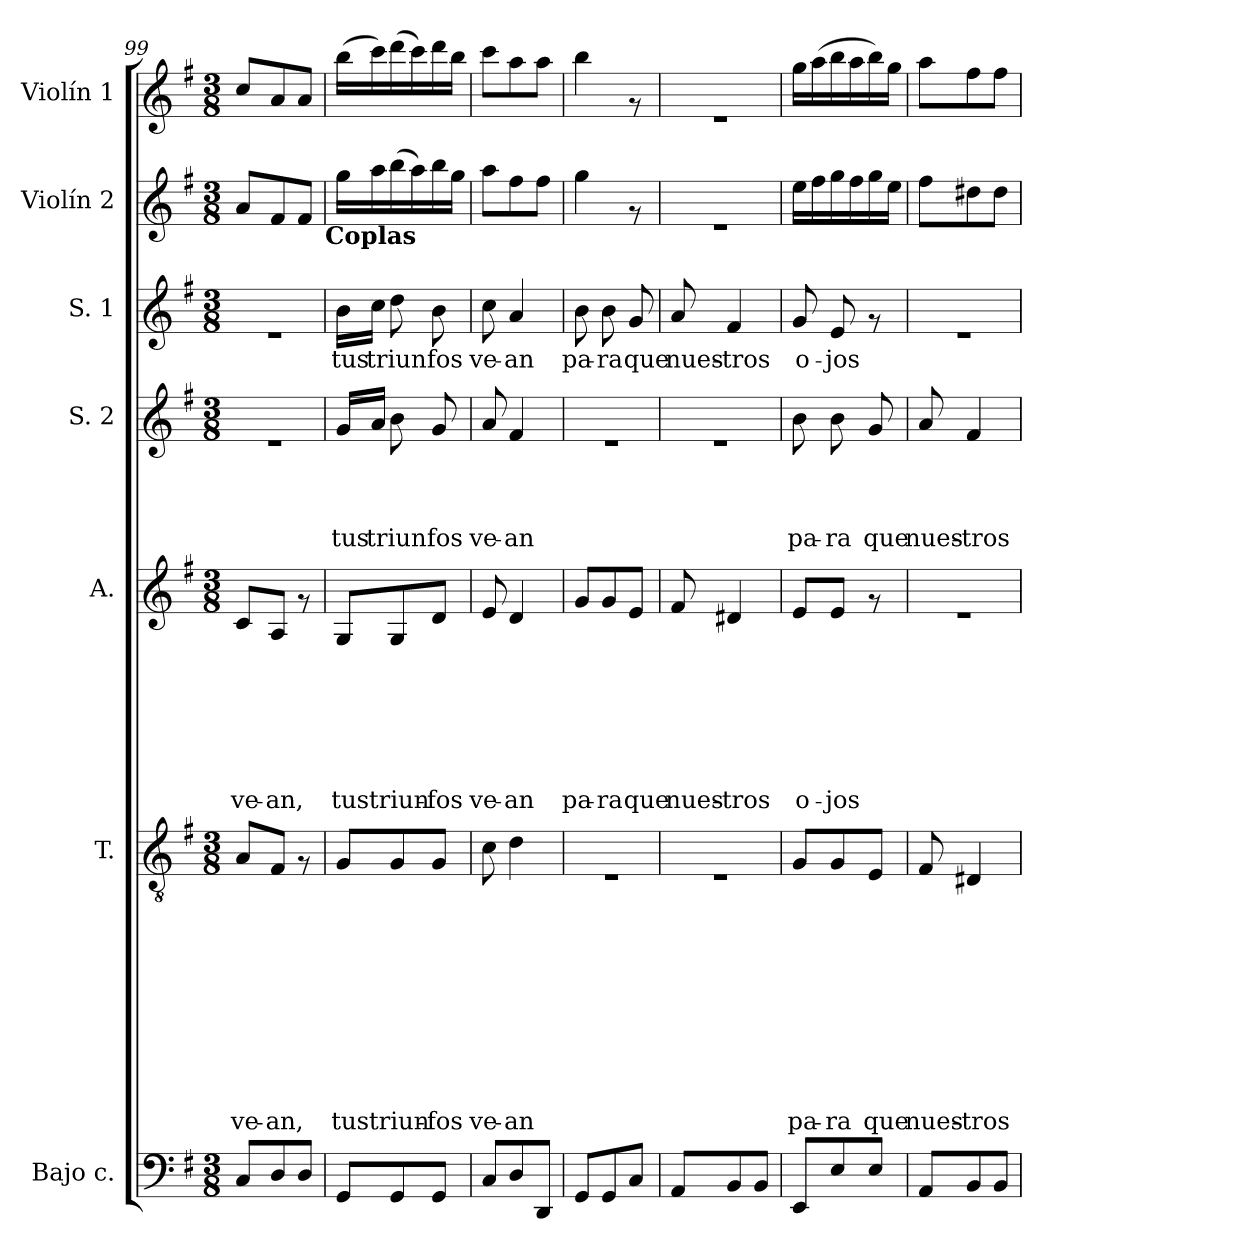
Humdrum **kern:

**kern	**kern	**text	**text	**text	**text	**text	**text	**text	**text	**text	**text	**kern	**text	**text	**text	**text	**text	**text	**text	**kern	**text	**text	**text	**text	**kern	**text	**kern	**kern
*part7	*part6	*part6	*part6	*part6	*part6	*part6	*part6	*part6	*part6	*part6	*part6	*part5	*part5	*part5	*part5	*part5	*part5	*part5	*part5	*part4	*part4	*part4	*part4	*part4	*part3	*part3	*part2	*part1
*staff7	*staff6	*staff6	*staff6	*staff6	*staff6	*staff6	*staff6	*staff6	*staff6	*staff6	*staff6	*staff5	*staff5	*staff5	*staff5	*staff5	*staff5	*staff5	*staff5	*staff4	*staff4	*staff4	*staff4	*staff4	*staff3	*staff3	*staff2	*staff1
*I"Bajo c.	*I"T.	*	*	*	*	*	*	*	*	*	*	*I"A.	*	*	*	*	*	*	*	*I"S. 2	*	*	*	*	*I"S. 1	*	*I"Violín 2	*I"Violín 1
*I'Bajo c.	*I'T.	*	*	*	*	*	*	*	*	*	*	*I'A.	*	*	*	*	*	*	*	*I'S. 2	*	*	*	*	*I'S. 1	*	*I'Violín 2	*I'Violín 1
*clefF4	*clefGv2	*	*	*	*	*	*	*	*	*	*	*clefG2	*	*	*	*	*	*	*	*clefG2	*	*	*	*	*clefG2	*	*clefG2	*clefG2
*ITrd7c12	*	*	*	*	*	*	*	*	*	*	*	*	*	*	*	*	*	*	*	*	*	*	*	*	*	*	*	*
*k[f#]	*k[f#]	*	*	*	*	*	*	*	*	*	*	*k[f#]	*	*	*	*	*	*	*	*k[f#]	*	*	*	*	*k[f#]	*	*k[f#]	*k[f#]
*G:	*G:	*	*	*	*	*	*	*	*	*	*	*G:	*	*	*	*	*	*	*	*G:	*	*	*	*	*G:	*	*G:	*G:
*M3/8	*M3/8	*	*	*	*	*	*	*	*	*	*	*M3/8	*	*	*	*	*	*	*	*M3/8	*	*	*	*	*M3/8	*	*M3/8	*M3/8
=99	=99	=99	=99	=99	=99	=99	=99	=99	=99	=99	=99	=99	=99	=99	=99	=99	=99	=99	=99	=99	=99	=99	=99	=99	=99	=99	=99	=99
!	!	!	!	!	!	!	!	!	!	!	!LO:LY:b	!	!	!	!	!	!	!	!LO:LY:b	!	!	!	!	!	!	!	!	!
8CC/L	8A/L	.	.	.	.	.	.	.	.	.	ve-	8c/L	.	.	.	.	.	.	ve-	4.re	.	.	.	.	4.re	.	8a/L	8cc/L
!	!	!	!	!	!	!	!	!	!	!	!LO:LY:b	!	!	!	!	!	!	!	!LO:LY:b	!	!	!	!	!	!	!	!	!
8DD/	8F#/J	.	.	.	.	.	.	.	.	.	-an,	8A/J	.	.	.	.	.	.	-an,	.	.	.	.	.	.	.	8f#/	8a/
8DD/J	8rF	.	.	.	.	.	.	.	.	.	.	8rf	.	.	.	.	.	.	.	.	.	.	.	.	.	.	8f#/J	8a/J
!	!	!	!	!	!	!	!	!	!	!	!	!	!	!	!	!	!	!	!	!	!	!	!	!	!	!	!LO:TX:b:B:t=Coplas	!
=100	=100	=100	=100	=100	=100	=100	=100	=100	=100	=100	=100	=100	=100	=100	=100	=100	=100	=100	=100	=100	=100	=100	=100	=100	=100	=100	=100	=100
!	!	!	!	!	!	!	!	!	!	!	!LO:LY:b	!	!	!	!	!	!	!	!LO:LY:b	!	!	!	!	!LO:LY:b	!	!LO:LY:b	!	!
8GGG/L	8G/L	.	.	.	.	.	.	.	.	.	tus	8G/L	.	.	.	.	.	.	tus	16g/LL	.	.	.	tus	16b\LL	tus	16gg\LL	(<16bb\LL
!	!	!	!	!	!	!	!	!	!	!	!	!	!	!	!	!	!	!	!	!	!	!	!	!LO:LY:b	!	!LO:LY:b	!	!
.	.	.	.	.	.	.	.	.	.	.	.	.	.	.	.	.	.	.	.	16a/JJ	.	.	.	triun	16cc\JJ	triun	16aa\	16ccc\)
!	!	!	!	!	!	!	!	!	!	!	!LO:LY:b	!	!	!	!	!	!	!	!LO:LY:b	!	!	!	!	!	!	!	!	!
8GGG/	8G/	.	.	.	.	.	.	.	.	.	triun-	8G/	.	.	.	.	.	.	triun-	8b\	.	.	.	.	8dd\	.	(<16bb\	(<16ddd\
.	.	.	.	.	.	.	.	.	.	.	.	.	.	.	.	.	.	.	.	.	.	.	.	.	.	.	16aa\)	16ccc\)
!	!	!	!	!	!	!	!	!	!	!	!LO:LY:b	!	!	!	!	!	!	!	!LO:LY:b	!	!	!	!	!LO:LY:b	!	!LO:LY:b	!	!
8GGG/J	8G/J	.	.	.	.	.	.	.	.	.	-fos	8d/J	.	.	.	.	.	.	-fos	8g/	.	.	.	fos	8b\	fos	16bb\	16ddd\
.	.	.	.	.	.	.	.	.	.	.	.	.	.	.	.	.	.	.	.	.	.	.	.	.	.	.	16gg\JJ	16bb\JJ
=101	=101	=101	=101	=101	=101	=101	=101	=101	=101	=101	=101	=101	=101	=101	=101	=101	=101	=101	=101	=101	=101	=101	=101	=101	=101	=101	=101	=101
!	!	!	!	!	!	!	!	!	!	!	!LO:LY:b	!	!	!	!	!	!	!	!LO:LY:b	!	!	!	!	!LO:LY:b	!	!LO:LY:b	!	!
8CC/L	8c\	.	.	.	.	.	.	.	.	.	ve-	8e/	.	.	.	.	.	.	ve-	8a/	.	.	.	ve-	8cc\	ve-	8aa\L	8ccc\L
!	!	!	!	!	!	!	!	!	!	!	!LO:LY:b	!	!	!	!	!	!	!	!LO:LY:b	!	!	!	!	!LO:LY:b	!	!LO:LY:b	!	!
8DD/	4d\	.	.	.	.	.	.	.	.	.	-an	4d/	.	.	.	.	.	.	-an	4f#/	.	.	.	-an	4a/	-an	8ff#\	8aa\
8DDD/J	.	.	.	.	.	.	.	.	.	.	.	.	.	.	.	.	.	.	.	.	.	.	.	.	.	.	8ff#\J	8aa\J
=102	=102	=102	=102	=102	=102	=102	=102	=102	=102	=102	=102	=102	=102	=102	=102	=102	=102	=102	=102	=102	=102	=102	=102	=102	=102	=102	=102	=102
!	!	!	!	!	!	!	!	!	!	!	!	!	!	!	!	!	!	!	!LO:LY:b	!	!	!	!	!	!	!LO:LY:b	!	!
8GGG/L	4.rE	.	.	.	.	.	.	.	.	.	.	8g/L	.	.	.	.	.	.	pa-	4.re	.	.	.	.	8b\	pa-	4gg\	4bb\
!	!	!	!	!	!	!	!	!	!	!	!	!	!	!	!	!	!	!	!LO:LY:b	!	!	!	!	!	!	!LO:LY:b	!	!
8GGG/	.	.	.	.	.	.	.	.	.	.	.	8g/	.	.	.	.	.	.	-ra	.	.	.	.	.	8b\	-ra	.	.
!	!	!	!	!	!	!	!	!	!	!	!	!	!	!	!	!	!	!	!LO:LY:b	!	!	!	!	!	!	!LO:LY:b	!	!
8CC/J	.	.	.	.	.	.	.	.	.	.	.	8e/J	.	.	.	.	.	.	que	.	.	.	.	.	8g/	que	8rf	8rf
=103	=103	=103	=103	=103	=103	=103	=103	=103	=103	=103	=103	=103	=103	=103	=103	=103	=103	=103	=103	=103	=103	=103	=103	=103	=103	=103	=103	=103
!	!	!	!	!	!	!	!	!	!	!	!	!	!	!	!	!	!	!	!LO:LY:b	!	!	!	!	!	!	!LO:LY:b	!	!
8AAA/L	4.rE	.	.	.	.	.	.	.	.	.	.	8f#/	.	.	.	.	.	.	nues-	4.re	.	.	.	.	8a/	nues-	4.re	4.re
!	!	!	!	!	!	!	!	!	!	!	!	!	!	!	!	!	!	!	!LO:LY:b	!	!	!	!	!	!	!LO:LY:b	!	!
8BBB/	.	.	.	.	.	.	.	.	.	.	.	4d#X/	.	.	.	.	.	.	-tros	.	.	.	.	.	4f#/	-tros	.	.
8BBB/J	.	.	.	.	.	.	.	.	.	.	.	.	.	.	.	.	.	.	.	.	.	.	.	.	.	.	.	.
!!LO:LB:g=z
=104	=104	=104	=104	=104	=104	=104	=104	=104	=104	=104	=104	=104	=104	=104	=104	=104	=104	=104	=104	=104	=104	=104	=104	=104	=104	=104	=104	=104
!	!	!	!	!	!	!	!	!	!	!	!LO:LY:b	!	!	!	!	!	!	!	!LO:LY:b	!	!	!	!	!LO:LY:b	!	!LO:LY:b	!	!
8EEE/L	8G/L	.	.	.	.	.	.	.	.	.	pa-	8e/L	.	.	.	.	.	.	o-	8b\	.	.	.	pa-	8g/	o-	16ee\LL	16gg\LL
.	.	.	.	.	.	.	.	.	.	.	.	.	.	.	.	.	.	.	.	.	.	.	.	.	.	.	16ff#\	(>16aa\
!	!	!	!	!	!	!	!	!	!	!	!LO:LY:b	!	!	!	!	!	!	!	!LO:LY:b	!	!	!	!	!LO:LY:b	!	!LO:LY:b	!	!
8EE/	8G/	.	.	.	.	.	.	.	.	.	-ra	8e/J	.	.	.	.	.	.	-jos	8b\	.	.	.	-ra	8e/	-jos	16gg\	16bb\
.	.	.	.	.	.	.	.	.	.	.	.	.	.	.	.	.	.	.	.	.	.	.	.	.	.	.	16ff#\	16aa\
!	!	!	!	!	!	!	!	!	!	!	!LO:LY:b	!	!	!	!	!	!	!	!	!	!	!	!	!LO:LY:b	!	!	!	!
8EE/J	8E/J	.	.	.	.	.	.	.	.	.	que	8rf	.	.	.	.	.	.	.	8g/	.	.	.	que	8rf	.	16gg\	16bb\)
.	.	.	.	.	.	.	.	.	.	.	.	.	.	.	.	.	.	.	.	.	.	.	.	.	.	.	16ee\JJ	16gg\JJ
=105	=105	=105	=105	=105	=105	=105	=105	=105	=105	=105	=105	=105	=105	=105	=105	=105	=105	=105	=105	=105	=105	=105	=105	=105	=105	=105	=105	=105
!	!	!	!	!	!	!	!	!	!	!	!LO:LY:b	!	!	!	!	!	!	!	!	!	!	!	!	!LO:LY:b	!	!	!	!
8AAA/L	8F#/	.	.	.	.	.	.	.	.	.	nues-	4.re	.	.	.	.	.	.	.	8a/	.	.	.	nues-	4.re	.	8ff#\L	8aa\L
!	!	!	!	!	!	!	!	!	!	!	!LO:LY:b	!	!	!	!	!	!	!	!	!	!	!	!	!LO:LY:b	!	!	!	!
8BBB/	4D#X/	.	.	.	.	.	.	.	.	.	-tros	.	.	.	.	.	.	.	.	4f#/	.	.	.	-tros	.	.	8dd#X\	8ff#\
8BBB/J	.	.	.	.	.	.	.	.	.	.	.	.	.	.	.	.	.	.	.	.	.	.	.	.	.	.	8dd#\J	8ff#\J
=	=	=	=	=	=	=	=	=	=	=	=	=	=	=	=	=	=	=	=	=	=	=	=	=	=	=	=	=
*-	*-	*-	*-	*-	*-	*-	*-	*-	*-	*-	*-	*-	*-	*-	*-	*-	*-	*-	*-	*-	*-	*-	*-	*-	*-	*-	*-	*-
